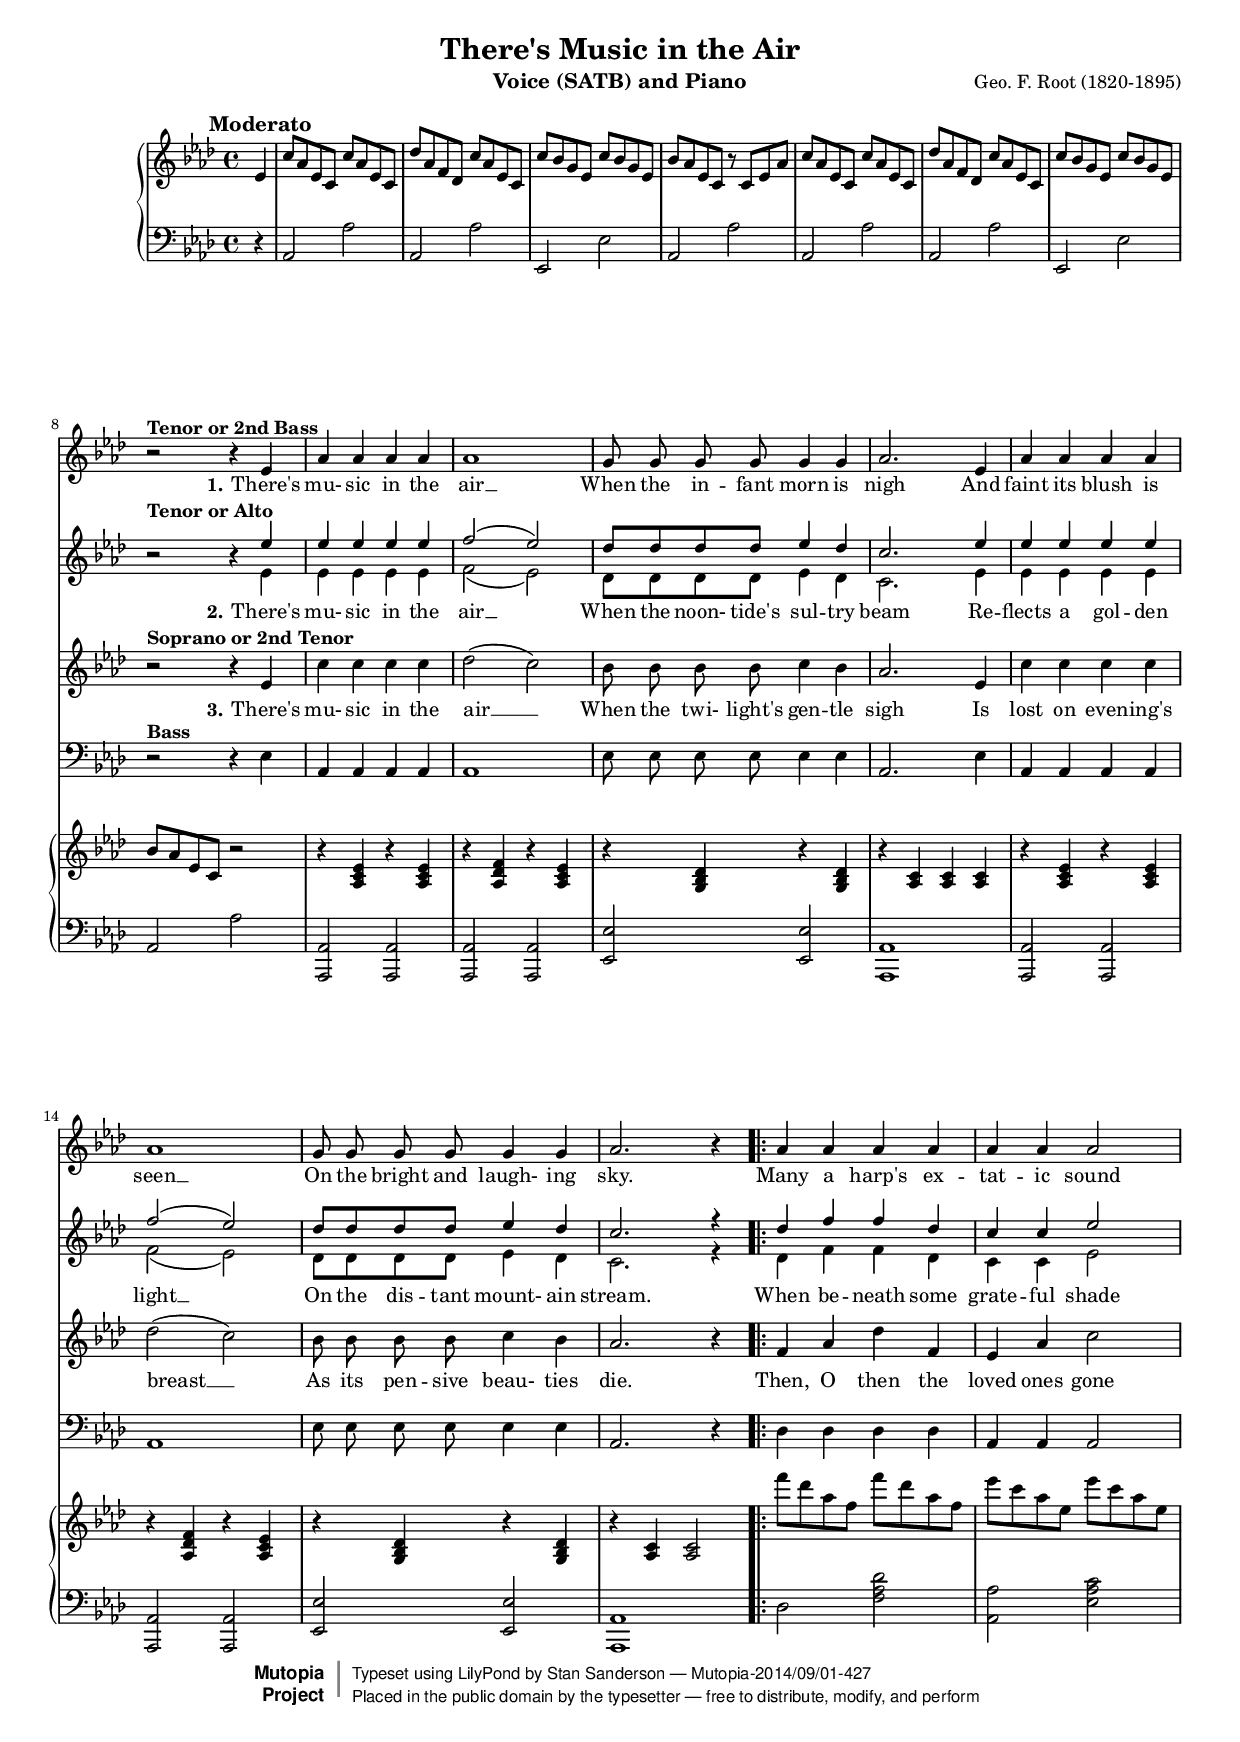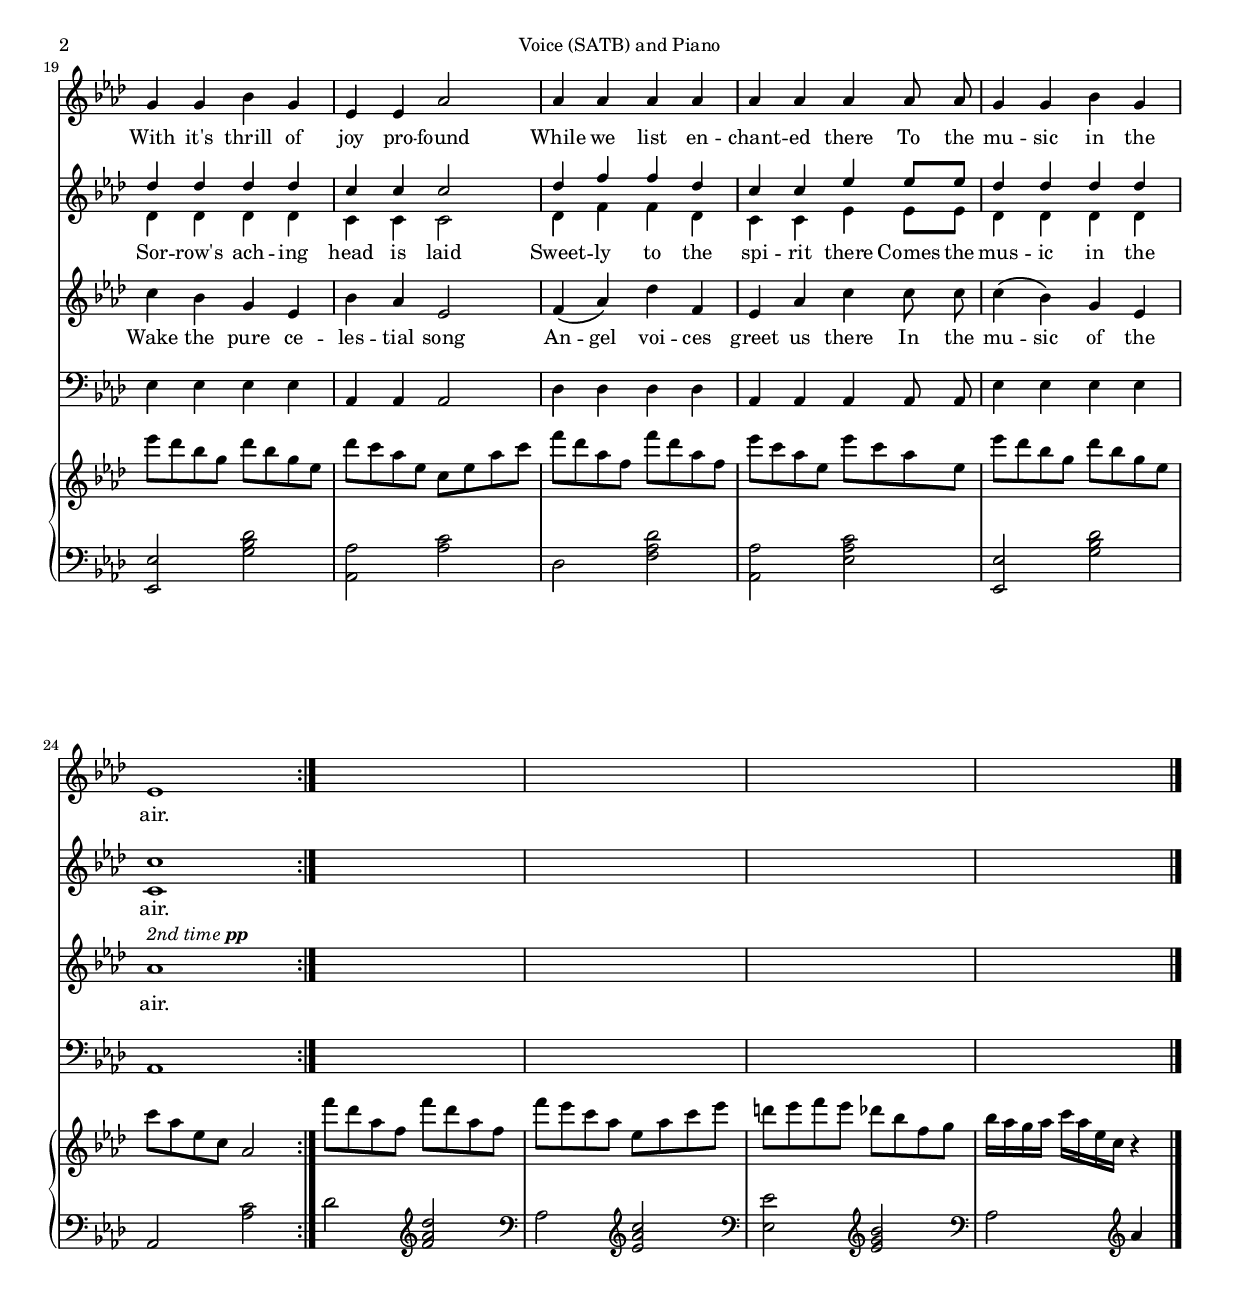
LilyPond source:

\include "english.ly"
\version "2.18.2"
#(set-global-staff-size 16)

\header {
  title = "There's Music in the Air"
  composer = "Geo. F. Root (1820-1895)"
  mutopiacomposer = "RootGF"
  instrument = "Voice (SATB) and Piano"
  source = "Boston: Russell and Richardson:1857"
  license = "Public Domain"
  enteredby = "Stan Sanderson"
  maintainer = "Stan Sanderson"
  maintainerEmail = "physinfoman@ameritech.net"
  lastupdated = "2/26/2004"

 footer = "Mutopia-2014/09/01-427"
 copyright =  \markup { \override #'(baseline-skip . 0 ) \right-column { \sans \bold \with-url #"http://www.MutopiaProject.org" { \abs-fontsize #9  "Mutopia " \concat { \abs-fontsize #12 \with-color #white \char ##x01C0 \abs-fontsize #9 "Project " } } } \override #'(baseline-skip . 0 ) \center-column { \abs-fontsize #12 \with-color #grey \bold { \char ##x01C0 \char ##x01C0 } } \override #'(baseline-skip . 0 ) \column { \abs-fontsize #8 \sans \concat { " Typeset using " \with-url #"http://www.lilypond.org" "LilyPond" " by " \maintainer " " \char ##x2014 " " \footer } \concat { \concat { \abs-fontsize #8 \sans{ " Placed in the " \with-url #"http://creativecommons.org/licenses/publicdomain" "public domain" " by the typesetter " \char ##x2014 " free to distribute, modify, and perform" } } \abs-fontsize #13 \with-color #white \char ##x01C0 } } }
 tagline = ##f
}

\paper {
  % add space between composer/opus markup and first staff
  markup-system-spacing #'padding = #3
  % add a little space between composer and opus
  markup-markup-spacing #'padding = #1.2
  top-margin = 7\mm
  bottom-margin = 6\mm
}

%% Spelling curiosities not corrected!

TenBBass =  \relative c' {
	\key af\major \time 4/4 \partial 4
	s4 s1*7 r2^\markup {\bold "Tenor or 2nd Bass"} r4
	ef4 af af af af af1
	g8 g g g g4 g af2. ef4 af af af af af1
	g8 g g g g4 g af2. r4
	af4 af af af af af af2
	g4 g bf g ef ef af2 af4 af af af af af af af8 af
	g4 g bf g ef1
	s1*3 s2 s4

}

TenAlto =  \relative c' {
	\key af\major \time 4/4 \partial 4
	s4 s1*7 r2^\markup {\bold "Tenor or Alto"} r4
	<<{ef'4 ef ef ef ef f2( ef)}\\{ef,4 ef ef ef ef f2( ef)}>>
	<<{df'8 df df df ef4 df c2. ef4 ef ef ef ef f2( ef)}\\
		{df,8 df df df ef4 df c2. ef4 ef ef ef ef f2( ef)}>>
	<<{df'8 df df df ef4 df c2. r4}\\{df,8 df df df ef4 df c2. r4}>>
	<<{df'4 f f df c c ef2}\\{df,4 f f df c c ef2}>>
	<<{df'4 df df df c c c2 df4 f f df c c ef ef8 ef}\\
		{df,4 df df df c c c2 df4 f f df c c ef ef8 ef}>>
	<<{df'4 df df df c1}\\{df,4 df df df c1}>>
		s1*3 s2 s4
}

Bass =  \relative c {
	\key af\major \time 4/4 \partial 4 \clef bass
	s4 s1*7 r2^\markup {\bold "Bass"} r4
	ef4 af, af af af af1
	ef'8 ef ef ef ef4 ef af,2. ef'4 af, af af af af1
	ef'8 ef ef ef ef4 ef af,2. r4 df4 df df df af af af2
	ef'4 ef ef ef af, af af2 df4 df df df af af af af8 af
	ef'4 ef ef ef af,1
	s1*3 s2 s4
}

SopTenB =  \relative c' {
	\key af\major \time 4/4 \partial 4
	s4 s1*7 r2^\markup {\bold "Soprano or 2nd Tenor"} r4
	ef | c' c c c | df2( c) | bf8 bf bf bf c4 bf | af2. ef4 |
	c'4 c c c | df2( c) | bf8 bf bf bf c4 bf |
	af2. r4 | \repeat volta 2 { f4 af df f, | ef af c2 |
	c4 bf g ef | bf' af ef2 | f4\( af\) df f, |
	ef4 af c c8 c | c4\( bf\) g ef | af1^\markup { \italic {"2nd time" \bold  pp} }}
	s1*3 s2 s4
}

textA = \lyricmode { \set stanza = "1."
	There's mu- sic in the air __ When the in -- fant morn is nigh
	And faint its blush is seen __ On the bright and laugh- ing sky.
	Many a harp's ex -- tat -- ic sound With it's thrill of joy pro -- found
	While we list en -- chant -- ed there To the mu -- sic in the air.
}

textB = \lyricmode { \set stanza = "2."
	There's mu- sic in the air __ When the noon- tide's sul -- try beam
	Re -- flects a gol -- den light __ On the dis -- tant mount- ain stream.
	When be -- neath some grate -- ful shade Sor -- row's ach -- ing head is laid
	Sweet -- ly to the spi -- rit there Comes the mus -- ic in the air.
}

textC = \lyricmode { \set stanza = "3."
	There's mu- sic in the air __ When the twi- light's gen -- tle sigh
	Is lost on even -- ing's breast __ As its pen -- sive beau- ties die.
	Then, O then the loved ones gone Wake the pure ce -- les -- tial song
	An -- gel voi -- ces greet us there In the mu -- sic of the air.
}

upper = \relative c' {
	\key af\major \time 4/4 \partial 4
  ef4^\markup \translate #(cons -5.5 +0) {\bold \large "Moderato" } c'8 af ef c c' af ef c |
   df' af f df c' af ef c | c' bf g ef c' bf g ef |
  bf' af ef c r c ef af | c af ef c c' af ef c | df'af f df c' af ef c |
  c' bf g ef c' bf g ef | \break
   bf' af ef c r2 | r4 <af c ef> r <af c ef> |
  r4 <af df f> r <af c ef> | r <g bf df> r <g bf df> | r <af c> <af c> <af c> |
  r4 <af c ef> r <af c ef> | r <af df f> r <af c ef> | r <g bf df> r <g bf df> |
  r4 <af c> <af c>2 | f'''8 df af f f' df af f | ef' c af ef ef' c af ef |
  ef'8 df bf g df' bf g ef | df' c af ef c ef af c | f df af f f' df af f |
  ef'8 c af ef ef' c af ef | ef' df bf g df' bf g ef | c' af ef c af2 |
  f''8 df af f f' df af f | f' ef c af ef af c ef | d ef f ef df bf f g |
  bf16 af g af c af ef c r4 \bar "|."

}

lower = \relative c {
	\key af\major \time 4/4 \partial 4
  r4  af2 af' | af, af' | ef, ef' | af, af' |
  af, af' | af, af' | ef, ef' | af, af' | <af,, af'>  <af af'> |
  <af af'> <af af'> | <ef' ef'> <ef ef'> | <af, af'>1 |
  <af af'>2 <af af'> | <af af'> <af af'> | <ef' ef'> <ef ef'> |
  <af, af'>1| df'2 <f af df> | <af, af'> <ef' af c> |
  <ef, ef'>2 <g' bf df> | <af, af'> <af' c> | df, <f af df> |
  <af, af'> <ef' af c> | <ef, ef'> <g' bf df> | af, <af' c> |
  df2 \clef treble <f af df> \clef bass af, \clef treble <ef' af c> \clef bass <ef, ef'>
  \clef treble <ef' g bf> \clef bass af, \clef treble af'4
}

\score {
	<<
		\context Voice = melA {
			\autoBeamOff
			\TenBBass
     	 	}
		\lyricsto melA \new Lyrics \textA

		\context Voice = melB {
			\autoBeamOff
			\TenAlto
     	 }
		\lyricsto melA \new Lyrics \textB

		\context Voice = melC {
	  		\autoBeamOff
	  		\SopTenB
      	}
		\lyricsto melC \new Lyrics \textC

		\context Voice = melD {
	  		\autoBeamOff
	  		\Bass
      	}


      \context PianoStaff <<
	  \context Staff = "upper" \upper
	  \context Staff = "lower" <<
	      \clef bass
	      \lower
	  >>
      >>
  >>
  \layout {
      \context {
        \Staff \RemoveEmptyStaves
        \override VerticalAxisGroup.remove-first = ##t
      }
  }

  \midi {
    \tempo 4 = 120
    }


}
